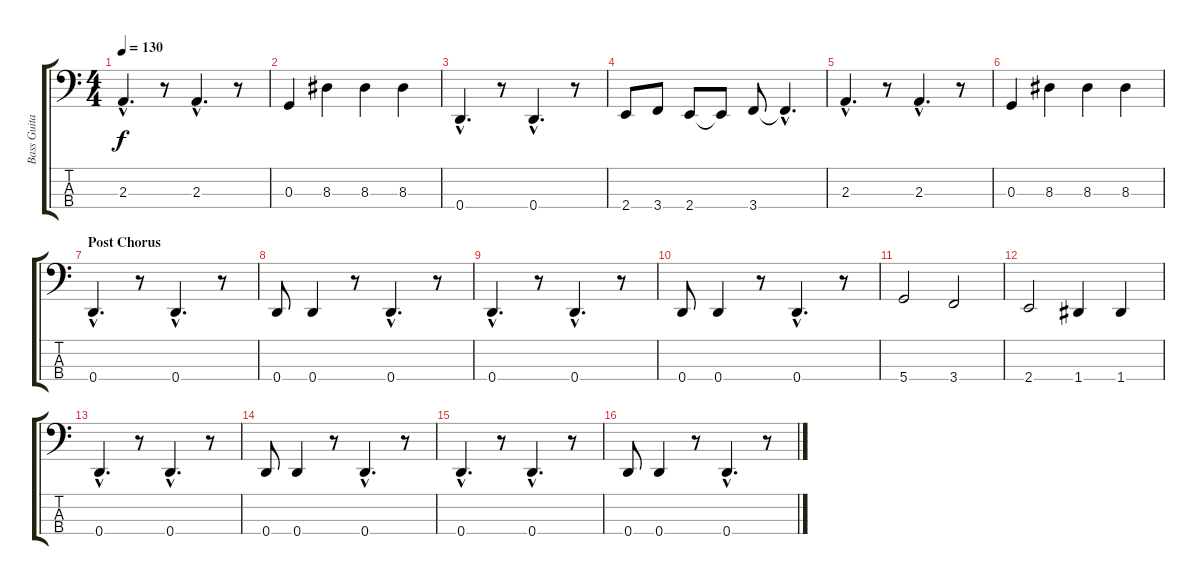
\track ("Bass Guitar" "Bass Guita") {instrument electricbasspick}
\staff {score tabs}
\tuning (F2 C2 G1 D1) {hide}
\ts (4 4)
\tempo 130
\clef f4
\ks c
2.3{hac}.4{d dy f} r.8 2.3{hac}.4{d} r.8 |
0.3.4 8.3.4 8.3.4 8.3.4 |
0.4{hac}.4{d} r.8 0.4{hac}.4{d} r.8 |
2.4.8 3.4.8 2.4.8 2.4{t}.8 3.4.8 3.4{hac t}.4{d} |
2.3{hac}.4{d} r.8 2.3{hac}.4{d} r.8 |
0.3.4 8.3.4 8.3.4 8.3.4 |
\section ("" "Post Chorus")
0.4{hac}.4{d} r.8 0.4{hac}.4{d} r.8 |
0.4.8 0.4.4 r.8 0.4{hac}.4{d} r.8 |
0.4{hac}.4{d} r.8 0.4{hac}.4{d} r.8 |
0.4.8 0.4.4 r.8 0.4{hac}.4{d} r.8 |
5.4.2 3.4.2 |
2.4.2 1.4.4 1.4.4 |
0.4{hac}.4{d} r.8 0.4{hac}.4{d} r.8 |
0.4.8 0.4.4 r.8 0.4{hac}.4{d} r.8 |
0.4{hac}.4{d} r.8 0.4{hac}.4{d} r.8 |
0.4.8 0.4.4 r.8 0.4{hac}.4{d} r.8
